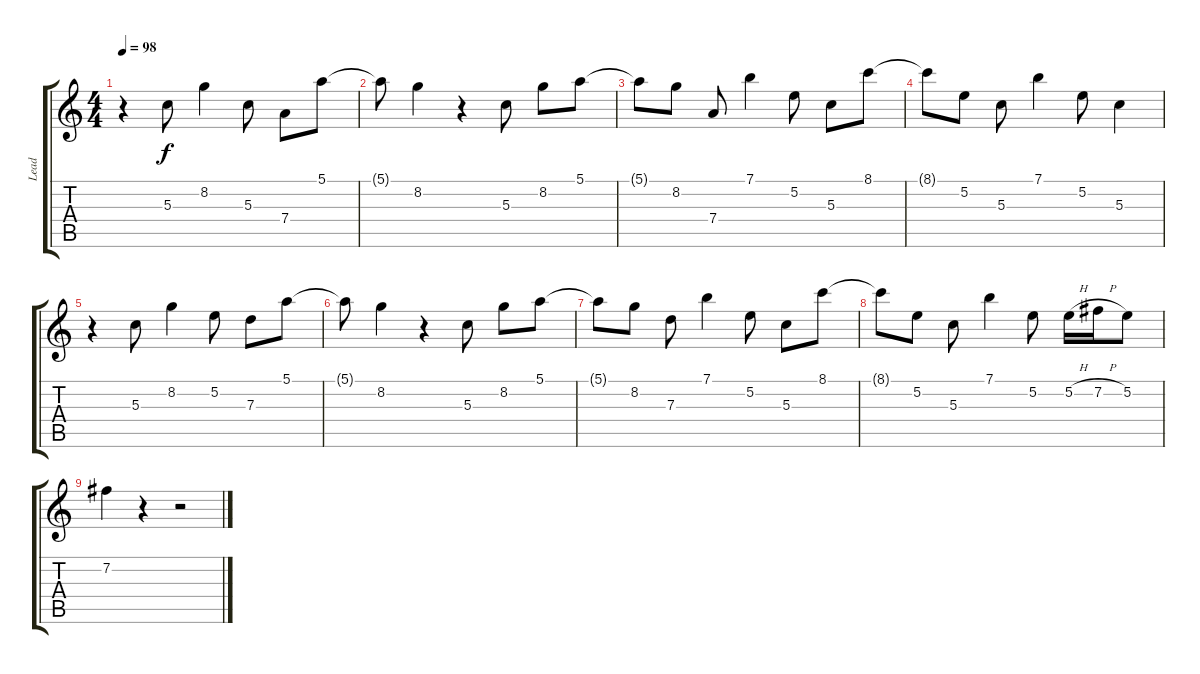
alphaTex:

\track ("Lead" "Lead") {instrument overdrivenguitar}
\staff {score tabs}
\tuning (E4 B3 G3 D3 A2 E2) {hide}
\ts (4 4)
\tempo 98
\clef g2
\ks c
r.4{dy f} 5.3.8 8.2.4 5.3.8 7.4.8 5.1.8 |
5.1{t}.8 8.2.4 r.4 5.3.8 8.2.8 5.1.8 |
5.1{t}.8 8.2.8 7.4.8 7.1.4 5.2.8 5.3.8 8.1.8 |
8.1{t}.8 5.2.8 5.3.8 7.1.4 5.2.8 5.3.4 |
r.4 5.3.8 8.2.4 5.2.8 7.3.8 5.1.8 |
5.1{t}.8 8.2.4 r.4 5.3.8 8.2.8 5.1.8 |
5.1{t}.8 8.2.8 7.3.8 7.1.4 5.2.8 5.3.8 8.1.8 |
8.1{t}.8 5.2.8 5.3.8 7.1.4 5.2.8 5.2{h}.16 7.2{h}.16 5.2.8 |
7.2.4 r.4 r.2
